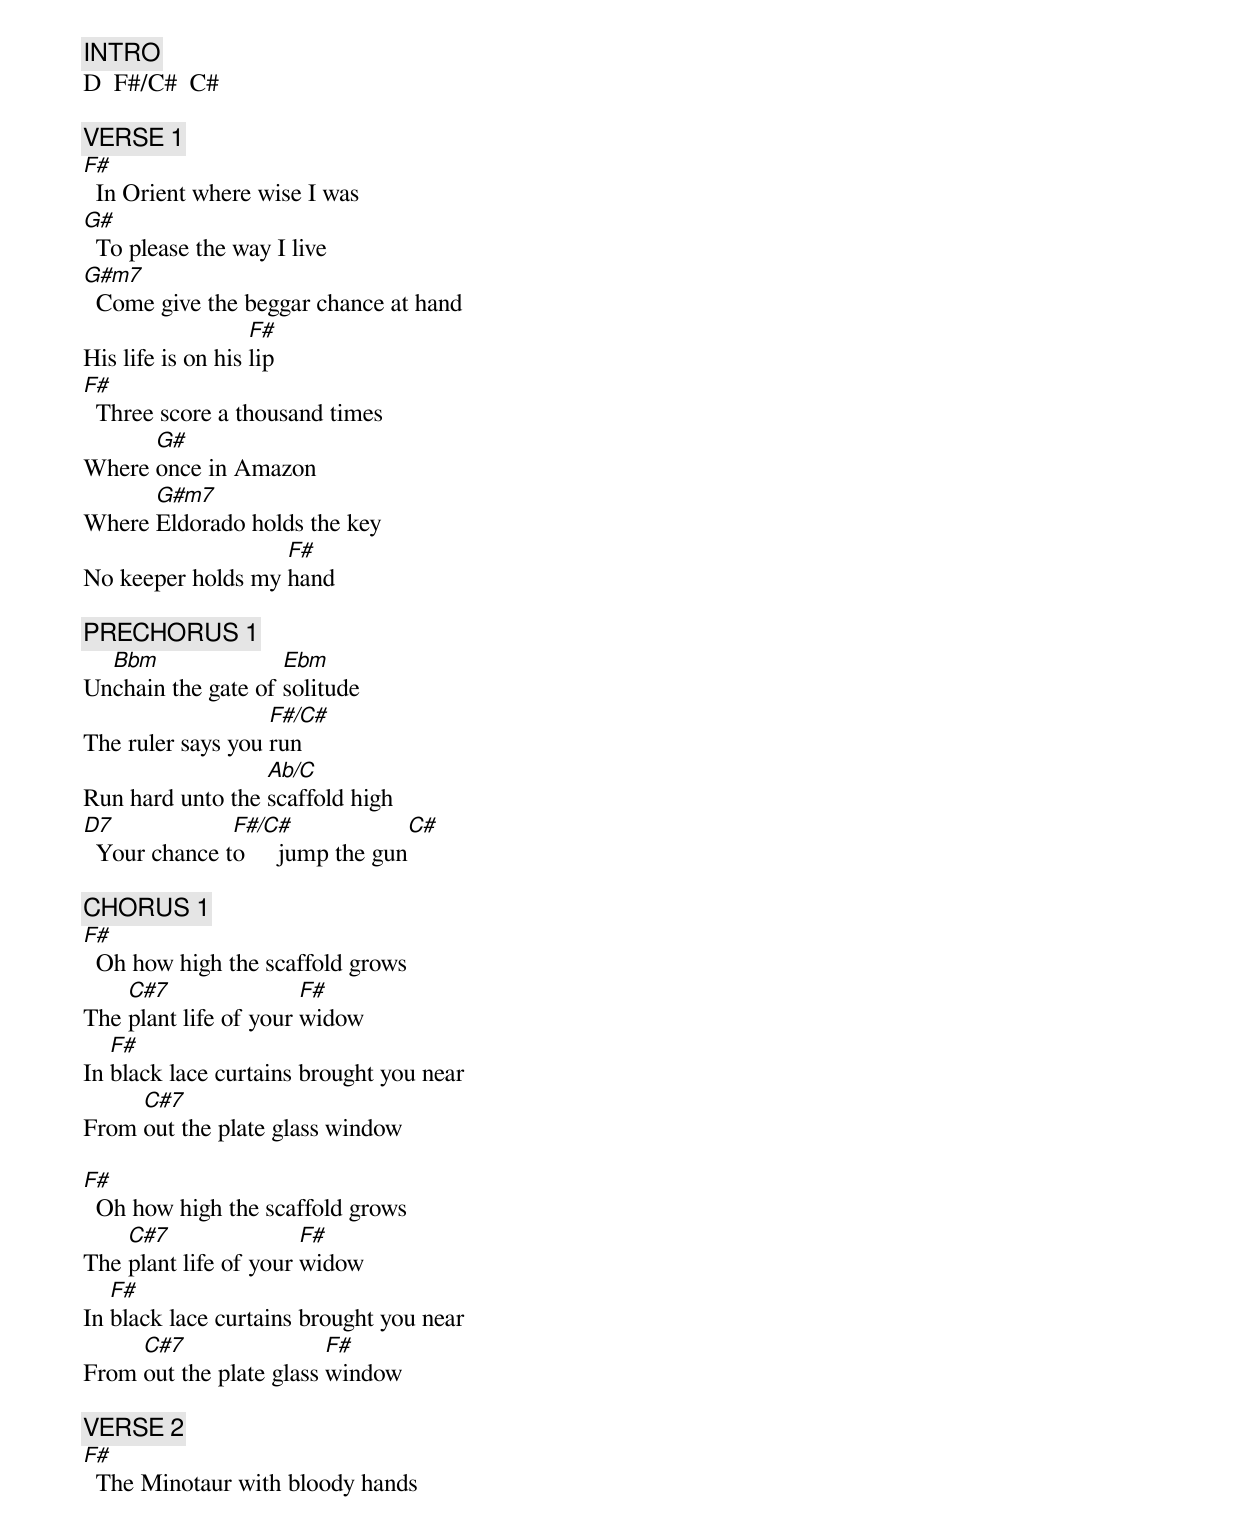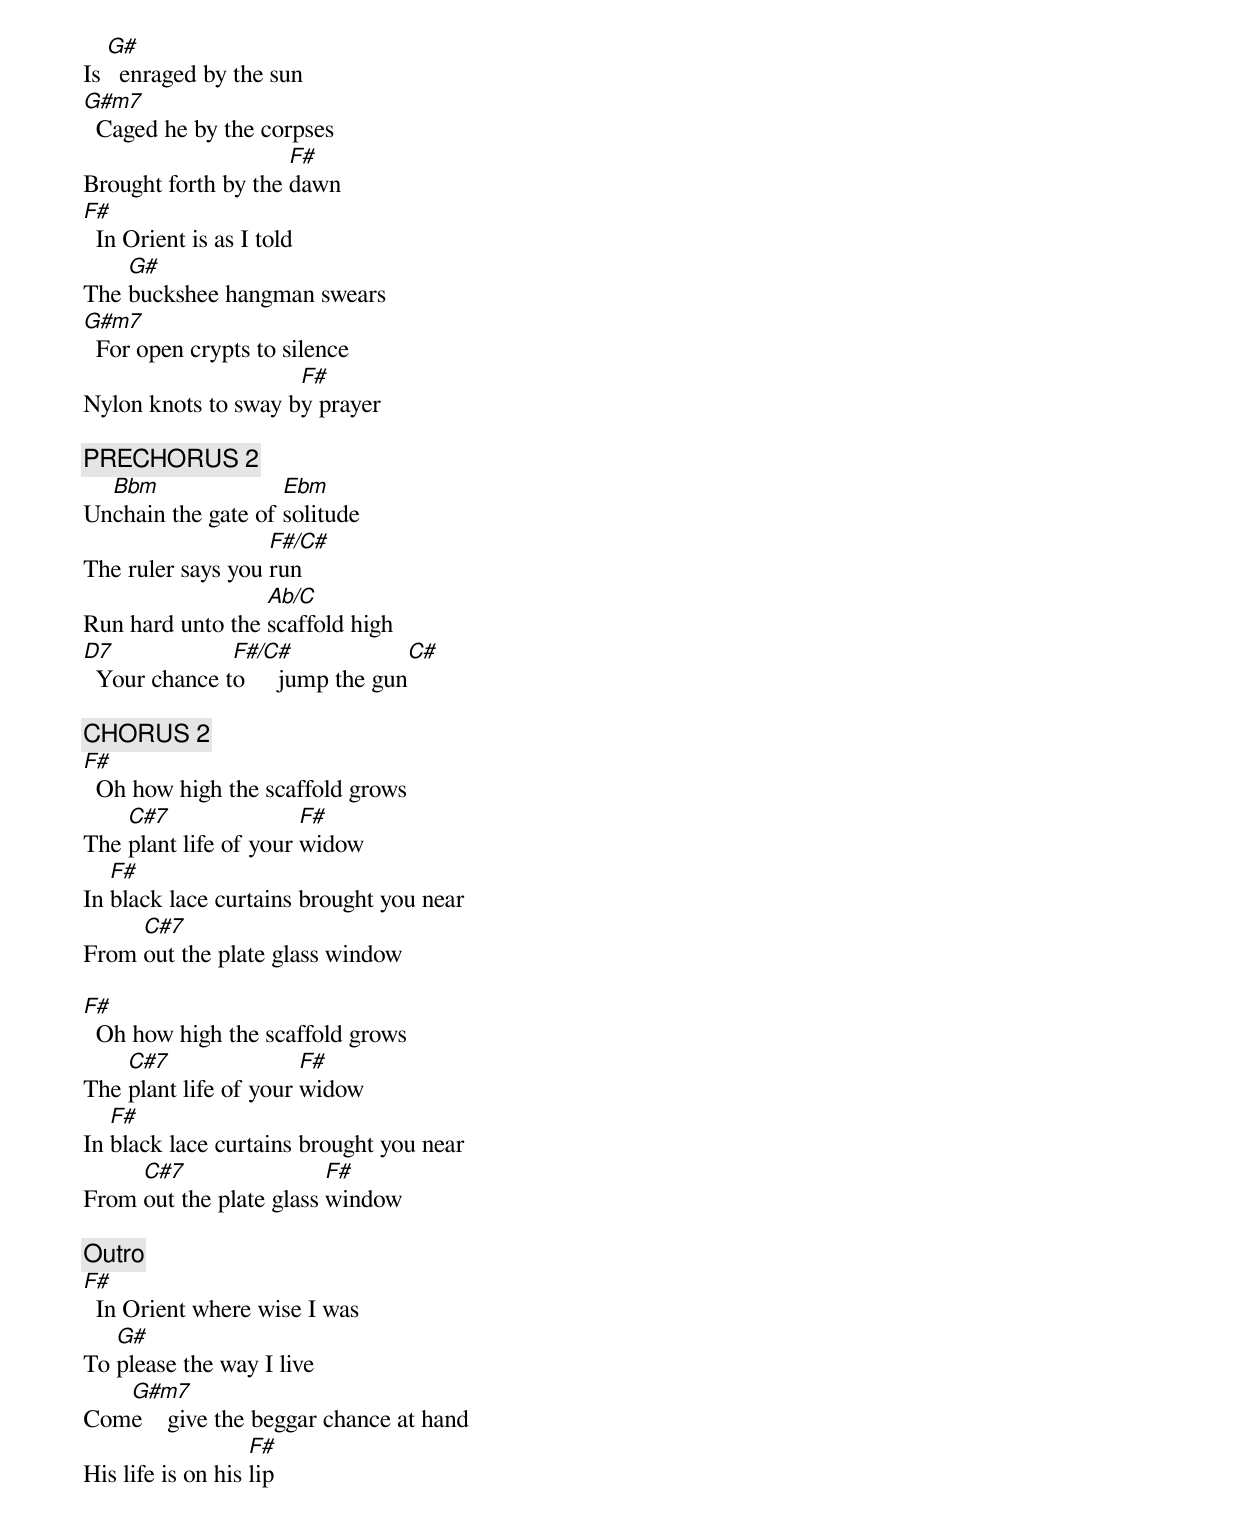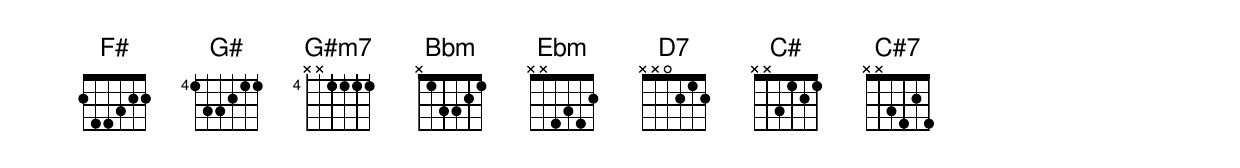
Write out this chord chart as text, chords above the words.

[INTRO]
D  F#/C#  C#

[VERSE 1]
F#
  In Orient where wise I was
G#
  To please the way I live
G#m7
  Come give the beggar chance at hand
                   F#
His life is on his lip
F#
  Three score a thousand times
      G#
Where once in Amazon
      G#m7
Where Eldorado holds the key
                   F#
No keeper holds my hand

[PRECHORUS 1]
  Bbm               Ebm
Unchain the gate of solitude
                   F#/C#
The ruler says you run
                  Ab/C
Run hard unto the scaffold high
D7             F#/C#              C#
  Your chance to     jump the gun

[CHORUS 1]
F#
  Oh how high the scaffold grows
    C#7                F#
The plant life of your widow
   F#
In black lace curtains brought you near
     C#7
From out the plate glass window

F#
  Oh how high the scaffold grows
    C#7                F#
The plant life of your widow
   F#
In black lace curtains brought you near
     C#7                 F#
From out the plate glass window

[VERSE 2]
F#
  The Minotaur with bloody hands
   G#
Is   enraged by the sun
G#m7
  Caged he by the corpses
                     F#
Brought forth by the dawn
F#
  In Orient is as I told
    G#
The buckshee hangman swears
G#m7
  For open crypts to silence
                     F#
Nylon knots to sway by prayer

[PRECHORUS 2]
  Bbm               Ebm
Unchain the gate of solitude
                   F#/C#
The ruler says you run
                  Ab/C
Run hard unto the scaffold high
D7             F#/C#              C#
  Your chance to     jump the gun

[CHORUS 2]
F#
  Oh how high the scaffold grows
    C#7                F#
The plant life of your widow
   F#
In black lace curtains brought you near
     C#7
From out the plate glass window

F#
  Oh how high the scaffold grows
    C#7                F#
The plant life of your widow
   F#
In black lace curtains brought you near
     C#7                 F#
From out the plate glass window

[Outro]
F#
  In Orient where wise I was
   G#
To please the way I live
   G#m7
Come    give the beggar chance at hand
                   F#
His life is on his lip
